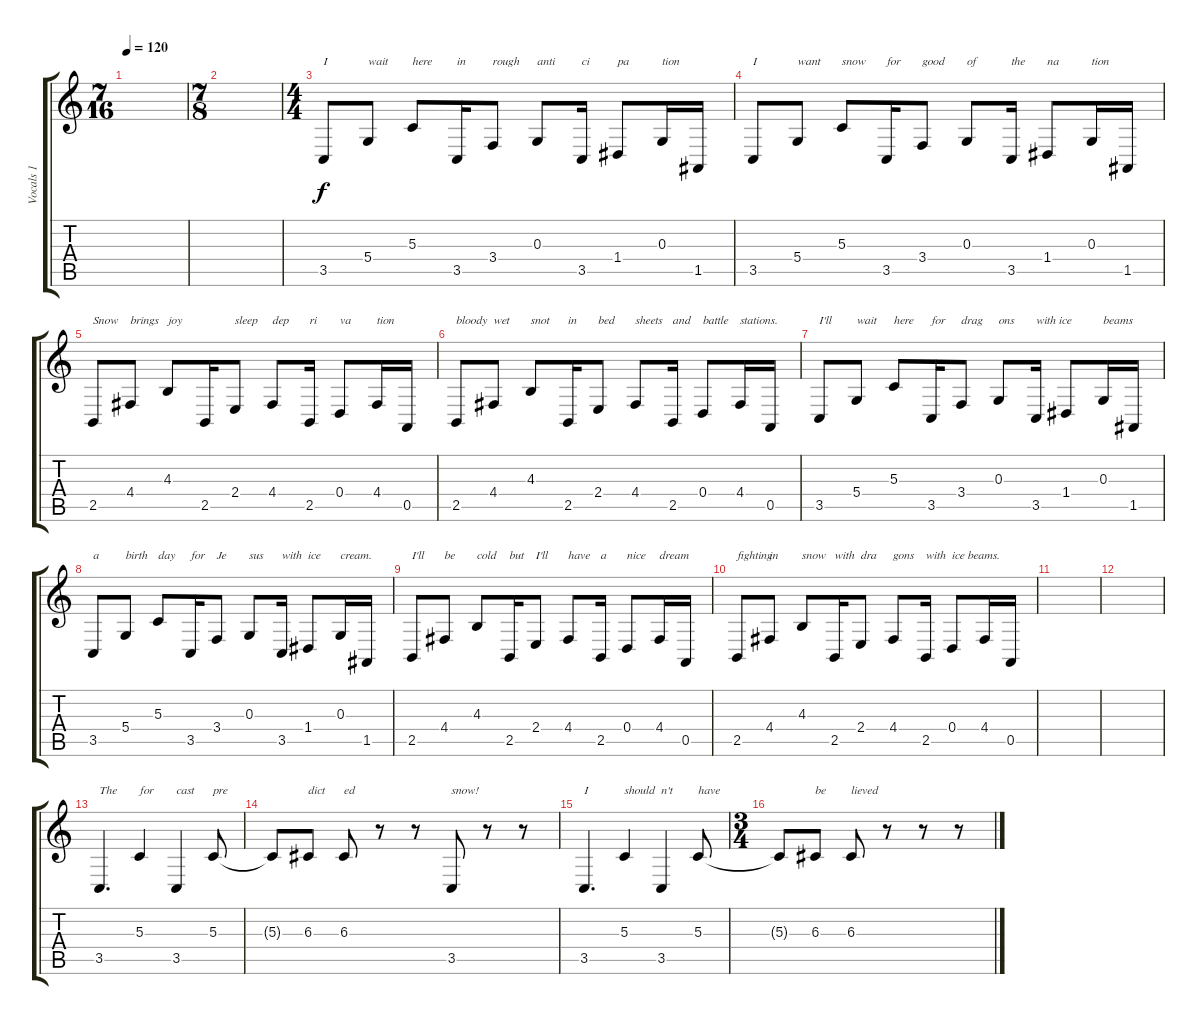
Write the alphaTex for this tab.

\track ("Vocals 1" "Vocals 1") {instrument vibraphone}
\staff {score tabs}
\tuning (E4 B3 G3 D3 A2 E2) {hide}
\ts (7 16)
\tempo 120
\clef g2
\ks c
|
\ts (7 8)
|
\ts (4 4)
3.5.8{txt "I"} 5.4.8{txt "wait"} 5.3.8{txt "here"} 3.5.16{txt "in"} 3.4.8{txt "rough"} 0.3.8{txt "anti"} 3.5.16{txt "ci"} 1.4.8{txt "pa"} 0.3.16{txt "tion"} 1.5.16 |
3.5.8{txt "I"} 5.4.8{txt "want"} 5.3.8{txt "snow"} 3.5.16{txt "for"} 3.4.8{txt "good"} 0.3.8{txt "of"} 3.5.16{txt "the"} 1.4.8{txt "na"} 0.3.16{txt "tion"} 1.5.16 |
2.5.8{txt "Snow"} 4.4.8{txt "brings"} 4.3.8{txt "joy"} 2.5.16 2.4.8{txt "sleep"} 4.4.8{txt "dep"} 2.5.16{txt "ri"} 0.4.8{txt "va"} 4.4.16{txt "tion"} 0.5.16 |
2.5.8{txt "bloody"} 4.4.8{txt "wet"} 4.3.8{txt "snot"} 2.5.16{txt "in"} 2.4.8{txt "bed"} 4.4.8{txt "sheets"} 2.5.16{txt "and"} 0.4.8{txt "battle"} 4.4.16{txt "stations."} 0.5.16 |
3.5.8{txt "I'll"} 5.4.8{txt "wait"} 5.3.8{txt "here"} 3.5.16{txt "for"} 3.4.8{txt "drag"} 0.3.8{txt "ons"} 3.5.16{txt "with ice"} 1.4.8 0.3.16{txt "beams"} 1.5.16 |
3.5.8{txt "a"} 5.4.8{txt "birth"} 5.3.8{txt "day"} 3.5.16{txt "for"} 3.4.8{txt "Je"} 0.3.8{txt "sus"} 3.5.16{txt "with"} 1.4.8{txt "ice"} 0.3.16{txt "cream."} 1.5.16 |
2.5.8{txt "I'll"} 4.4.8{txt "be"} 4.3.8{txt "cold"} 2.5.16{txt "but"} 2.4.8{txt "I'll"} 4.4.8{txt "have"} 2.5.16{txt "a"} 0.4.8{txt "nice"} 4.4.16{txt "dream"} 0.5.16 |
2.5.8{txt "fighting"} 4.4.8{txt "in"} 4.3.8{txt "snow"} 2.5.16{txt "with"} 2.4.8{txt "dra"} 4.4.8{txt "gons"} 2.5.16{txt "with"} 0.4.8{txt "ice beams."} 4.4.16 0.5.16 |
|
|
3.5.4{d txt "The"} 5.3.4{txt "for"} 3.5.4{txt "cast"} 5.3.8{txt "pre"} |
5.3{t}.8 6.3.8{txt "dict"} 6.3.8{txt "ed"} r.8 r.8 3.5.8{txt "snow!"} r.8 r.8 |
3.5.4{d txt "I"} 5.3.4{txt "should"} 3.5.4{txt "n't"} 5.3.8{txt "have"} |
\ts (3 4)
5.3{t}.8 6.3.8{txt "be"} 6.3.8{txt "lieved"} r.8 r.8 r.8
